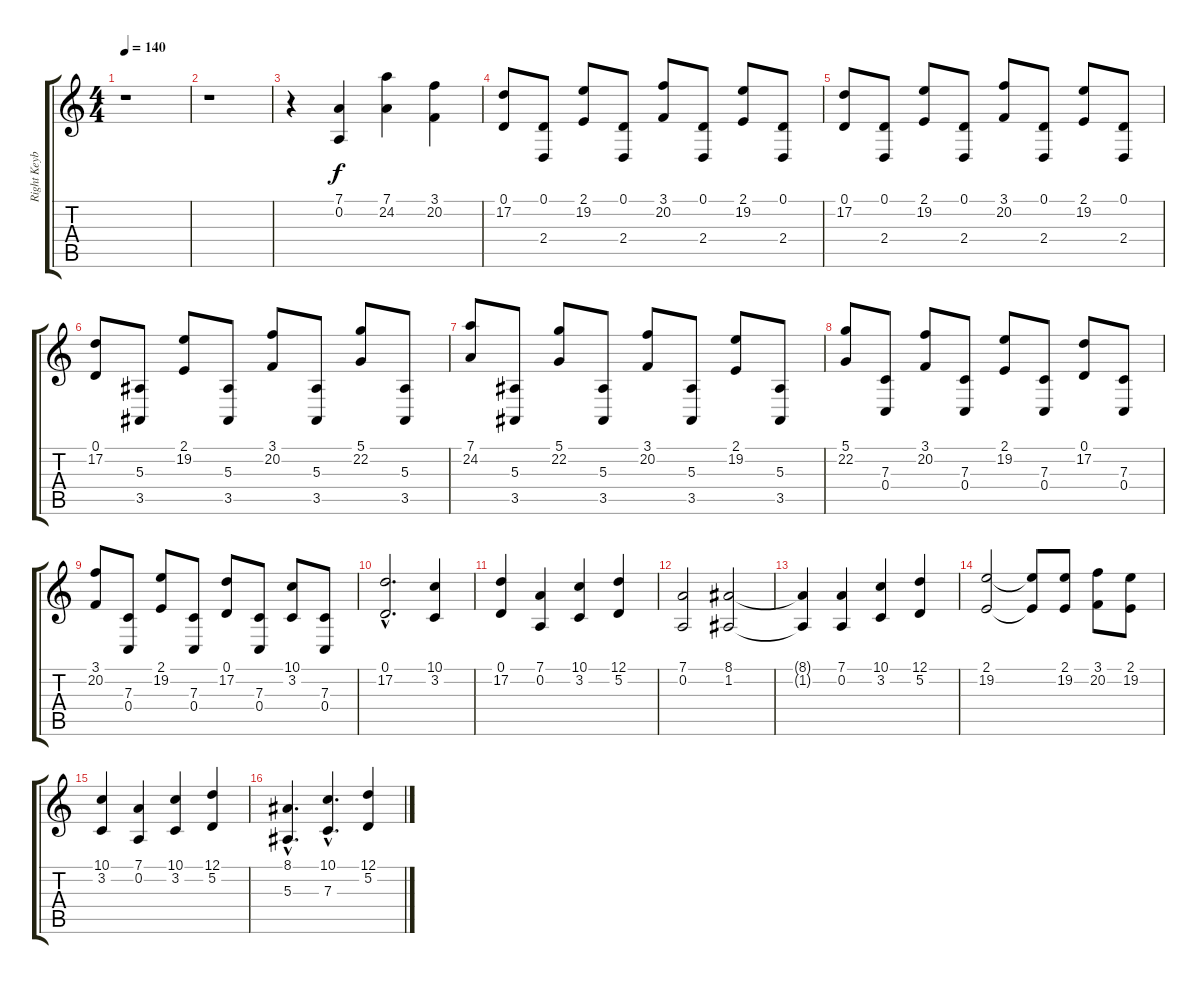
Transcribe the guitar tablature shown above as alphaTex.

\track ("Right Keybord" "Right Keyb") {instrument stringensemble1}
\staff {score tabs}
\tuning (D4 A3 F3 C3 G2 D2) {hide}
\ts (4 4)
\tempo 140
\clef g2
\ks c
r.1{dy f} |
r.1 |
r.4{volume 12 instrument stringensemble1} (7.1 0.2).4 (7.1 24.2).4 (3.1 20.2).4 |
(0.1 17.2).8 (0.1 2.4).8 (2.1 19.2).8 (0.1 2.4).8 (3.1 20.2).8 (0.1 2.4).8 (2.1 19.2).8 (0.1 2.4).8 |
(0.1 17.2).8 (0.1 2.4).8 (2.1 19.2).8 (0.1 2.4).8 (3.1 20.2).8 (0.1 2.4).8 (2.1 19.2).8 (0.1 2.4).8 |
(0.1 17.2).8 (5.3 3.5).8 (2.1 19.2).8 (5.3 3.5).8 (3.1 20.2).8 (5.3 3.5).8 (5.1 22.2).8 (5.3 3.5).8 |
(7.1 24.2).8 (5.3 3.5).8 (5.1 22.2).8 (5.3 3.5).8 (3.1 20.2).8 (5.3 3.5).8 (2.1 19.2).8 (5.3 3.5).8 |
(5.1 22.2).8 (7.3 0.4).8 (3.1 20.2).8 (7.3 0.4).8 (2.1 19.2).8 (7.3 0.4).8 (0.1 17.2).8 (7.3 0.4).8 |
(3.1 20.2).8 (7.3 0.4).8 (2.1 19.2).8 (7.3 0.4).8 (0.1 17.2).8 (7.3 0.4).8 (10.1 3.2).8 (7.3 0.4).8 |
(0.1{hac} 17.2{hac}).2{d} (10.1 3.2).4 |
(0.1 17.2).4 (7.1 0.2).4 (10.1 3.2).4 (12.1 5.2).4 |
(7.1 0.2).2 (8.1 1.2).2 |
(8.1{t} 1.2{t}).4 (7.1 0.2).4 (10.1 3.2).4 (12.1 5.2).4 |
(2.1 19.2).2 (2.1{t} 19.2{t}).8 (2.1 19.2).8 (3.1 20.2).8 (2.1 19.2).8 |
(10.1 3.2).4 (7.1 0.2).4 (10.1 3.2).4 (12.1 5.2).4 |
(8.1{hac} 5.3{hac}).4{d} (10.1{hac} 7.3{hac}).4{d} (12.1 5.2).4
